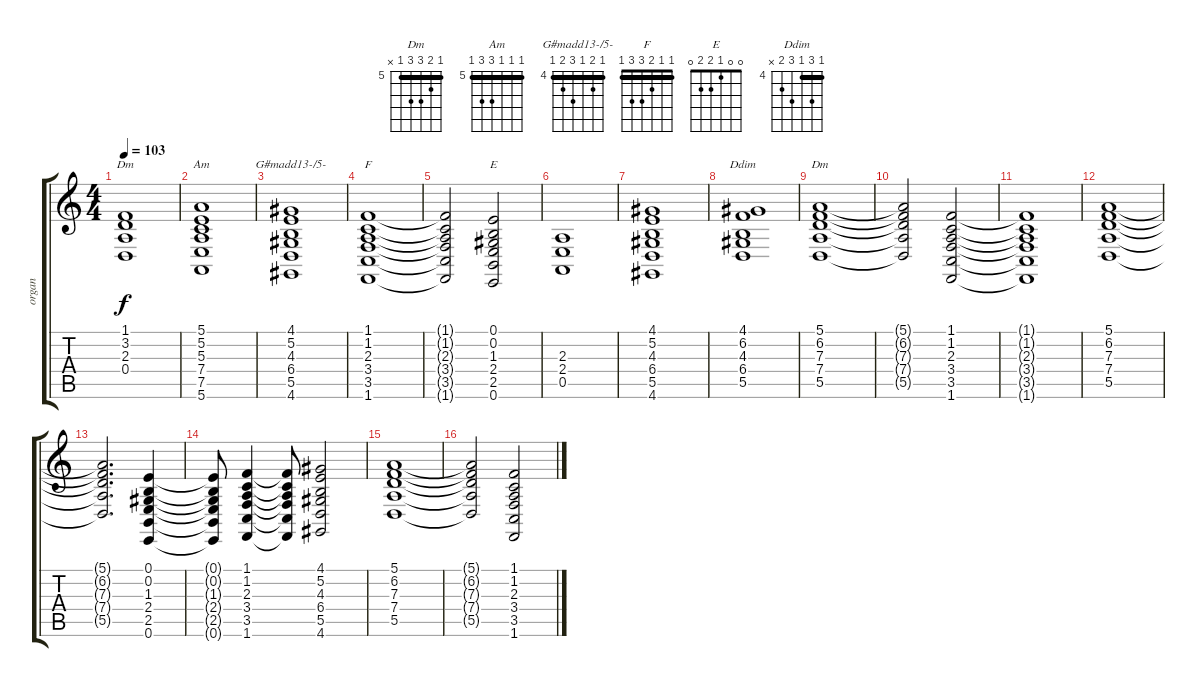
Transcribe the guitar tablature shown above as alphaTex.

\track ("organ" "organ") {instrument drawbarorgan}
\staff {score tabs}
\tuning (E4 B3 G3 D3 A2 E2) {hide}
\chord ("Dm" 1 3 2 0 x x)
\chord ("Am" 5 5 5 7 7 5) {firstfret 5 barre 5}
\chord ("G#madd13-/5-" 4 5 4 6 5 4) {firstfret 4 barre 4}
\chord ("F" 1 1 2 3 3 1) {barre 1}
\chord ("E" 0 0 1 2 2 0)
\chord ("Ddim" 4 6 4 6 5 x) {firstfret 4 barre 4}
\chord ("Dm" 5 6 7 7 5 x) {firstfret 5 barre 5}
\ts (4 4)
\tempo 103
\clef g2
\ks c
(1.1 3.2 2.3 0.4).1{ch "Dm" dy f} |
(5.1 5.2 5.3 7.4 7.5 5.6).1{ch "Am"} |
(4.1 5.2 4.3 6.4 5.5 4.6).1{ch "G#madd13-/5-"} |
(1.1 1.2 2.3 3.4 3.5 1.6).1{ch "F"} |
(1.1{t} 1.2{t} 2.3{t} 3.4{t} 3.5{t} 1.6{t}).2 (0.1 0.2 1.3 2.4 2.5 0.6).2{ch "E"} |
(2.3 2.4 0.5).1 |
(4.1 5.2 4.3 6.4 5.5 4.6).1 |
(4.1 6.2 4.3 6.4 5.5).1{ch "Ddim"} |
(5.1 6.2 7.3 7.4 5.5).1{ch "Dm"} |
(5.1{t} 6.2{t} 7.3{t} 7.4{t} 5.5{t}).2 (1.1 1.2 2.3 3.4 3.5 1.6).2 |
(1.1{t} 1.2{t} 2.3{t} 3.4{t} 3.5{t} 1.6{t}).1 |
(5.1 6.2 7.3 7.4 5.5).1 |
(5.1{t} 6.2{t} 7.3{t} 7.4{t} 5.5{t}).2{d} (0.1 0.2 1.3 2.4 2.5 0.6).4 |
(0.1{t} 0.2{t} 1.3{t} 2.4{t} 2.5{t} 0.6{t}).8 (1.1 1.2 2.3 3.4 3.5 1.6).4 (1.1{t} 1.2{t} 2.3{t} 3.4{t} 3.5{t} 1.6{t}).8 (4.1 5.2 4.3 6.4 5.5 4.6).2 |
(5.1 6.2 7.3 7.4 5.5).1 |
(5.1{t} 6.2{t} 7.3{t} 7.4{t} 5.5{t}).2 (1.1 1.2 2.3 3.4 3.5 1.6).2
